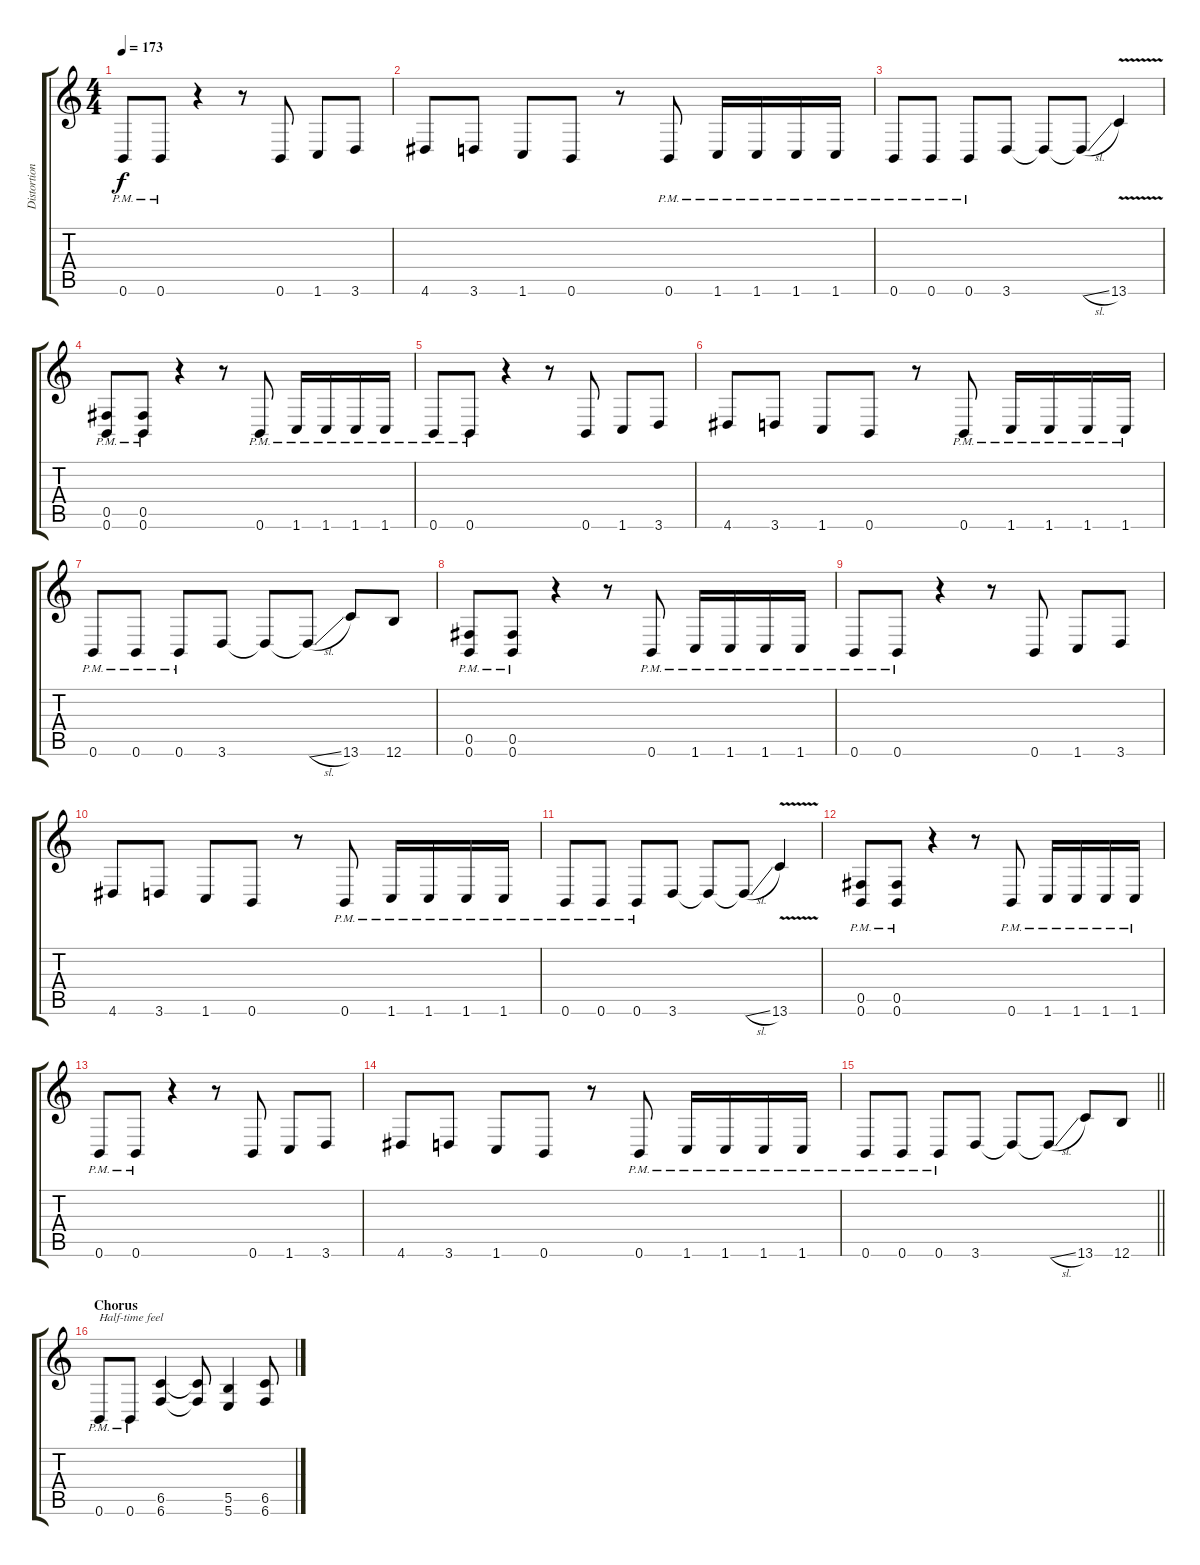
\track ("Distortion guitar" "Distortion") {instrument distortionguitar}
\staff {score tabs}
\tuning (Db4 Ab3 E3 B2 Gb2 B1) {hide}
\ts (4 4)
\tempo 173
\clef g2
\ks c
0.6{pm}.8{dy f} 0.6{pm}.8 r.4 r.8 0.6.8 1.6.8 3.6.8 |
4.6.8 3.6.8 1.6.8 0.6.8 r.8 0.6{pm}.8 1.6{pm}.16 1.6{pm}.16 1.6{pm}.16 1.6{pm}.16 |
0.6{pm}.8 0.6{pm}.8 0.6{pm}.8 3.6.8 3.6{t}.8 3.6{sl t}.8 13.6{v}.4 |
(0.5 0.6{pm}).8 (0.5 0.6{pm}).8 r.4 r.8 0.6{pm}.8 1.6{pm}.16 1.6{pm}.16 1.6{pm}.16 1.6{pm}.16 |
0.6{pm}.8 0.6{pm}.8 r.4 r.8 0.6.8 1.6.8 3.6.8 |
4.6.8 3.6.8 1.6.8 0.6.8 r.8 0.6{pm}.8 1.6{pm}.16 1.6{pm}.16 1.6{pm}.16 1.6{pm}.16 |
0.6{pm}.8 0.6{pm}.8 0.6{pm}.8 3.6.8 3.6{t}.8 3.6{sl t}.8 13.6.8 12.6.8 |
(0.5{pm} 0.6{pm}).8 (0.5{pm} 0.6{pm}).8 r.4 r.8 0.6{pm}.8 1.6{pm}.16 1.6{pm}.16 1.6{pm}.16 1.6{pm}.16 |
0.6{pm}.8 0.6{pm}.8 r.4 r.8 0.6.8 1.6.8 3.6.8 |
4.6.8 3.6.8 1.6.8 0.6.8 r.8 0.6{pm}.8 1.6{pm}.16 1.6{pm}.16 1.6{pm}.16 1.6{pm}.16 |
0.6{pm}.8 0.6{pm}.8 0.6{pm}.8 3.6.8 3.6{t}.8 3.6{sl t}.8 13.6{v}.4 |
(0.5 0.6{pm}).8 (0.5 0.6{pm}).8 r.4 r.8 0.6{pm}.8 1.6{pm}.16 1.6{pm}.16 1.6{pm}.16 1.6{pm}.16 |
0.6{pm}.8 0.6{pm}.8 r.4 r.8 0.6.8 1.6.8 3.6.8 |
4.6.8 3.6.8 1.6.8 0.6.8 r.8 0.6{pm}.8 1.6{pm}.16 1.6{pm}.16 1.6{pm}.16 1.6{pm}.16 |
\barLineRight lightlight
0.6{pm}.8 0.6{pm}.8 0.6{pm}.8 3.6.8 3.6{t}.8 3.6{sl t}.8 13.6.8 12.6.8 |
\section ("" "Chorus")
0.6{pm}.8{txt "Half-time feel"} 0.6{pm}.8 (6.5 6.6).4 (6.5{t} 6.6{t}).8 (5.5 5.6).4 (6.5 6.6).8
